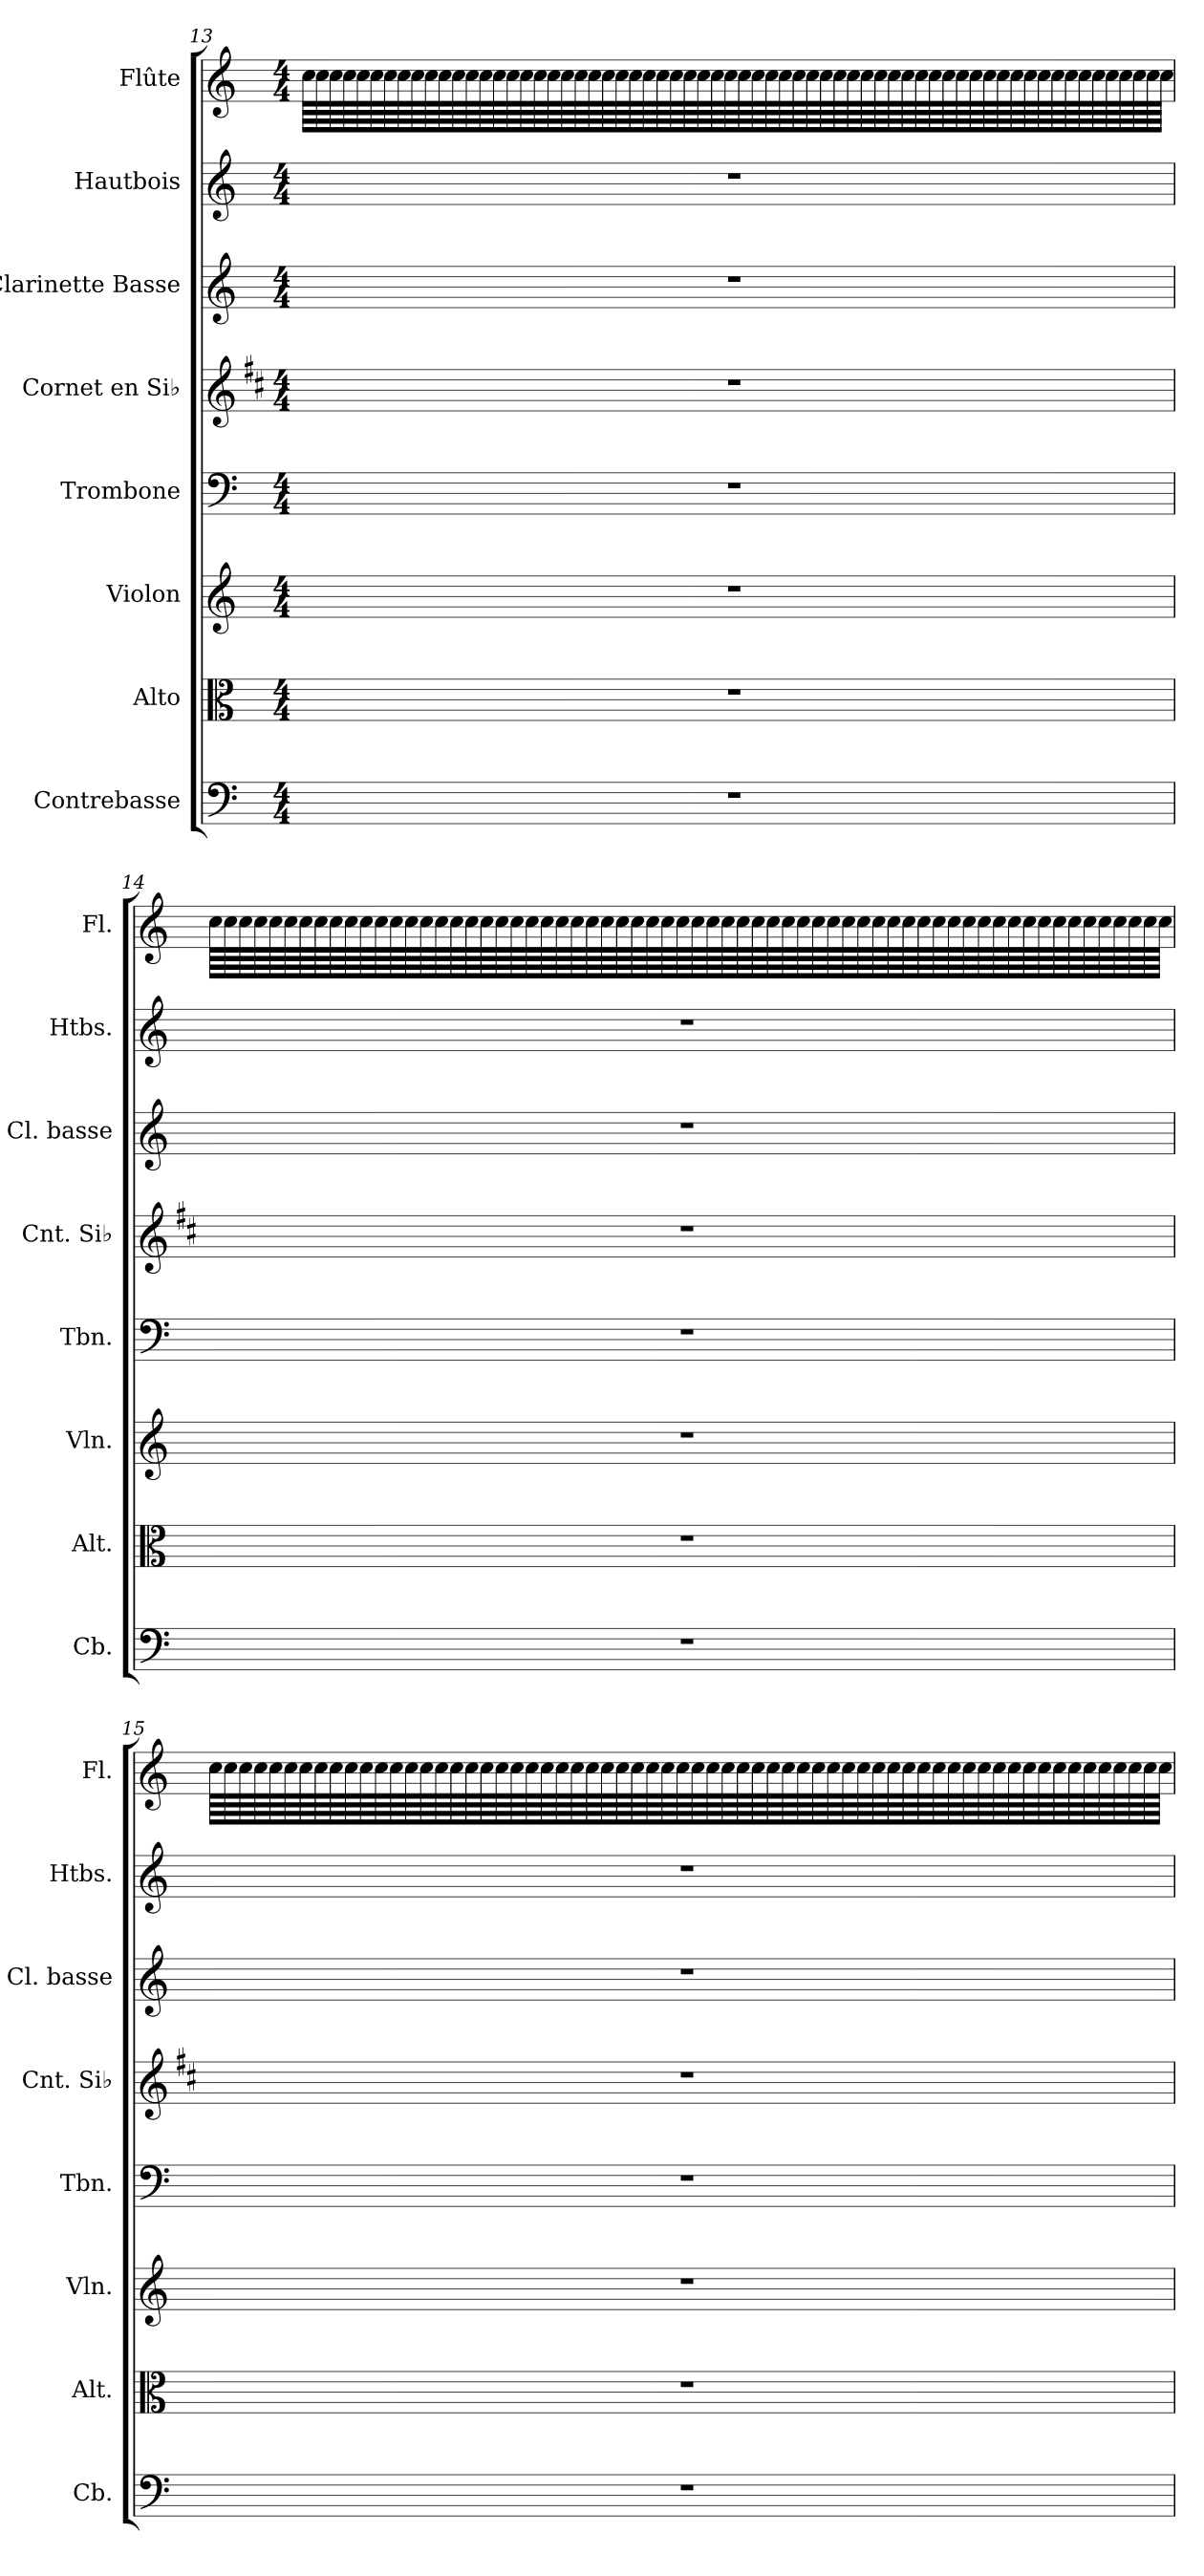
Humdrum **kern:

**kern	**kern	**kern	**kern	**kern	**kern	**kern	**kern
*part8	*part7	*part6	*part5	*part4	*part3	*part2	*part1
*staff8	*staff7	*staff6	*staff5	*staff4	*staff3	*staff2	*staff1
*I"Contrebasse	*I"Alto	*I"Violon	*I"Trombone	*I"Cornet en Si♭	*I"Clarinette Basse	*I"Hautbois	*I"Flûte
*I'Cb.	*I'Alt.	*I'Vln.	*I'Tbn.	*I'Cnt. Si♭	*I'Cl. basse	*I'Htbs.	*I'Fl.
!!LO:PB:g=z
*clefF4	*clefC3	*clefG2	*clefF4	*clefG2	*clefG2	*clefG2	*clefG2
*ITrd7c12	*	*	*	*ITrd1c2	*ITrd8c14	*	*
*k[]	*k[]	*k[]	*k[]	*k[]	*k[]	*k[]	*k[]
*M4/4	*M4/4	*M4/4	*M4/4	*M4/4	*M4/4	*M4/4	*M4/4
=13	=13	=13	=13	=13	=13	=13	=13
1r	1r	1r	1r	1r	1r	1r	64cc\LLLL
.	.	.	.	.	.	.	64cc\
.	.	.	.	.	.	.	64cc\
.	.	.	.	.	.	.	64cc\
.	.	.	.	.	.	.	64cc\
.	.	.	.	.	.	.	64cc\
.	.	.	.	.	.	.	64cc\
.	.	.	.	.	.	.	64cc\
.	.	.	.	.	.	.	64cc\
.	.	.	.	.	.	.	64cc\
.	.	.	.	.	.	.	64cc\
.	.	.	.	.	.	.	64cc\
.	.	.	.	.	.	.	64cc\
.	.	.	.	.	.	.	64cc\
.	.	.	.	.	.	.	64cc\
.	.	.	.	.	.	.	64cc\
.	.	.	.	.	.	.	64cc\
.	.	.	.	.	.	.	64cc\
.	.	.	.	.	.	.	64cc\
.	.	.	.	.	.	.	64cc\
.	.	.	.	.	.	.	64cc\
.	.	.	.	.	.	.	64cc\
.	.	.	.	.	.	.	64cc\
.	.	.	.	.	.	.	64cc\
.	.	.	.	.	.	.	64cc\
.	.	.	.	.	.	.	64cc\
.	.	.	.	.	.	.	64cc\
.	.	.	.	.	.	.	64cc\
.	.	.	.	.	.	.	64cc\
.	.	.	.	.	.	.	64cc\
.	.	.	.	.	.	.	64cc\
.	.	.	.	.	.	.	64cc\
.	.	.	.	.	.	.	64cc\
.	.	.	.	.	.	.	64cc\
.	.	.	.	.	.	.	64cc\
.	.	.	.	.	.	.	64cc\
.	.	.	.	.	.	.	64cc\
.	.	.	.	.	.	.	64cc\
.	.	.	.	.	.	.	64cc\
.	.	.	.	.	.	.	64cc\
.	.	.	.	.	.	.	64cc\
.	.	.	.	.	.	.	64cc\
.	.	.	.	.	.	.	64cc\
.	.	.	.	.	.	.	64cc\
.	.	.	.	.	.	.	64cc\
.	.	.	.	.	.	.	64cc\
.	.	.	.	.	.	.	64cc\
.	.	.	.	.	.	.	64cc\
.	.	.	.	.	.	.	64cc\
.	.	.	.	.	.	.	64cc\
.	.	.	.	.	.	.	64cc\
.	.	.	.	.	.	.	64cc\
.	.	.	.	.	.	.	64cc\
.	.	.	.	.	.	.	64cc\
.	.	.	.	.	.	.	64cc\
.	.	.	.	.	.	.	64cc\
.	.	.	.	.	.	.	64cc\
.	.	.	.	.	.	.	64cc\
.	.	.	.	.	.	.	64cc\
.	.	.	.	.	.	.	64cc\
.	.	.	.	.	.	.	64cc\
.	.	.	.	.	.	.	64cc\
.	.	.	.	.	.	.	64cc\
.	.	.	.	.	.	.	64cc\JJJJ
!!LO:PB:g=z
=14	=14	=14	=14	=14	=14	=14	=14
1r	1r	1r	1r	1r	1r	1r	64cc\LLLL
.	.	.	.	.	.	.	64cc\
.	.	.	.	.	.	.	64cc\
.	.	.	.	.	.	.	64cc\
.	.	.	.	.	.	.	64cc\
.	.	.	.	.	.	.	64cc\
.	.	.	.	.	.	.	64cc\
.	.	.	.	.	.	.	64cc\
.	.	.	.	.	.	.	64cc\
.	.	.	.	.	.	.	64cc\
.	.	.	.	.	.	.	64cc\
.	.	.	.	.	.	.	64cc\
.	.	.	.	.	.	.	64cc\
.	.	.	.	.	.	.	64cc\
.	.	.	.	.	.	.	64cc\
.	.	.	.	.	.	.	64cc\
.	.	.	.	.	.	.	64cc\
.	.	.	.	.	.	.	64cc\
.	.	.	.	.	.	.	64cc\
.	.	.	.	.	.	.	64cc\
.	.	.	.	.	.	.	64cc\
.	.	.	.	.	.	.	64cc\
.	.	.	.	.	.	.	64cc\
.	.	.	.	.	.	.	64cc\
.	.	.	.	.	.	.	64cc\
.	.	.	.	.	.	.	64cc\
.	.	.	.	.	.	.	64cc\
.	.	.	.	.	.	.	64cc\
.	.	.	.	.	.	.	64cc\
.	.	.	.	.	.	.	64cc\
.	.	.	.	.	.	.	64cc\
.	.	.	.	.	.	.	64cc\
.	.	.	.	.	.	.	64cc\
.	.	.	.	.	.	.	64cc\
.	.	.	.	.	.	.	64cc\
.	.	.	.	.	.	.	64cc\
.	.	.	.	.	.	.	64cc\
.	.	.	.	.	.	.	64cc\
.	.	.	.	.	.	.	64cc\
.	.	.	.	.	.	.	64cc\
.	.	.	.	.	.	.	64cc\
.	.	.	.	.	.	.	64cc\
.	.	.	.	.	.	.	64cc\
.	.	.	.	.	.	.	64cc\
.	.	.	.	.	.	.	64cc\
.	.	.	.	.	.	.	64cc\
.	.	.	.	.	.	.	64cc\
.	.	.	.	.	.	.	64cc\
.	.	.	.	.	.	.	64cc\
.	.	.	.	.	.	.	64cc\
.	.	.	.	.	.	.	64cc\
.	.	.	.	.	.	.	64cc\
.	.	.	.	.	.	.	64cc\
.	.	.	.	.	.	.	64cc\
.	.	.	.	.	.	.	64cc\
.	.	.	.	.	.	.	64cc\
.	.	.	.	.	.	.	64cc\
.	.	.	.	.	.	.	64cc\
.	.	.	.	.	.	.	64cc\
.	.	.	.	.	.	.	64cc\
.	.	.	.	.	.	.	64cc\
.	.	.	.	.	.	.	64cc\
.	.	.	.	.	.	.	64cc\
.	.	.	.	.	.	.	64cc\JJJJ
!!LO:PB:g=z
=15	=15	=15	=15	=15	=15	=15	=15
1r	1r	1r	1r	1r	1r	1r	64cc\LLLL
.	.	.	.	.	.	.	64cc\
.	.	.	.	.	.	.	64cc\
.	.	.	.	.	.	.	64cc\
.	.	.	.	.	.	.	64cc\
.	.	.	.	.	.	.	64cc\
.	.	.	.	.	.	.	64cc\
.	.	.	.	.	.	.	64cc\
.	.	.	.	.	.	.	64cc\
.	.	.	.	.	.	.	64cc\
.	.	.	.	.	.	.	64cc\
.	.	.	.	.	.	.	64cc\
.	.	.	.	.	.	.	64cc\
.	.	.	.	.	.	.	64cc\
.	.	.	.	.	.	.	64cc\
.	.	.	.	.	.	.	64cc\
.	.	.	.	.	.	.	64cc\
.	.	.	.	.	.	.	64cc\
.	.	.	.	.	.	.	64cc\
.	.	.	.	.	.	.	64cc\
.	.	.	.	.	.	.	64cc\
.	.	.	.	.	.	.	64cc\
.	.	.	.	.	.	.	64cc\
.	.	.	.	.	.	.	64cc\
.	.	.	.	.	.	.	64cc\
.	.	.	.	.	.	.	64cc\
.	.	.	.	.	.	.	64cc\
.	.	.	.	.	.	.	64cc\
.	.	.	.	.	.	.	64cc\
.	.	.	.	.	.	.	64cc\
.	.	.	.	.	.	.	64cc\
.	.	.	.	.	.	.	64cc\
.	.	.	.	.	.	.	64cc\
.	.	.	.	.	.	.	64cc\
.	.	.	.	.	.	.	64cc\
.	.	.	.	.	.	.	64cc\
.	.	.	.	.	.	.	64cc\
.	.	.	.	.	.	.	64cc\
.	.	.	.	.	.	.	64cc\
.	.	.	.	.	.	.	64cc\
.	.	.	.	.	.	.	64cc\
.	.	.	.	.	.	.	64cc\
.	.	.	.	.	.	.	64cc\
.	.	.	.	.	.	.	64cc\
.	.	.	.	.	.	.	64cc\
.	.	.	.	.	.	.	64cc\
.	.	.	.	.	.	.	64cc\
.	.	.	.	.	.	.	64cc\
.	.	.	.	.	.	.	64cc\
.	.	.	.	.	.	.	64cc\
.	.	.	.	.	.	.	64cc\
.	.	.	.	.	.	.	64cc\
.	.	.	.	.	.	.	64cc\
.	.	.	.	.	.	.	64cc\
.	.	.	.	.	.	.	64cc\
.	.	.	.	.	.	.	64cc\
.	.	.	.	.	.	.	64cc\
.	.	.	.	.	.	.	64cc\
.	.	.	.	.	.	.	64cc\
.	.	.	.	.	.	.	64cc\
.	.	.	.	.	.	.	64cc\
.	.	.	.	.	.	.	64cc\
.	.	.	.	.	.	.	64cc\
.	.	.	.	.	.	.	64cc\JJJJ
=	=	=	=	=	=	=	=
*-	*-	*-	*-	*-	*-	*-	*-
